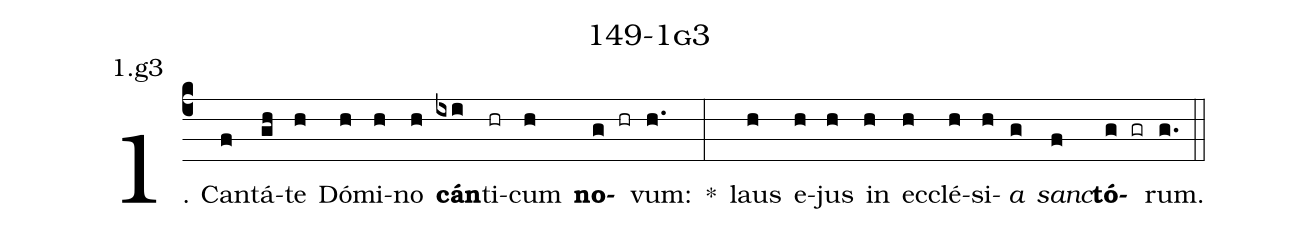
name: 149-1g3;
annotation: 1.g3;
%%
(c4)1. Can(f)tá(gh)te(h) Dó(h)mi(h)no(h) <b>cán</b>(ixi)ti(hr)cum(h) <b>no</b>(g hr)vum:(h.) *(:) laus(h) e(h)jus(h) in(h) ec(h)clé(h)si(h)<i>a</i>(g) <i>sanc</i>(f)<b>tó</b>(g gr)rum.(g.) (::)
